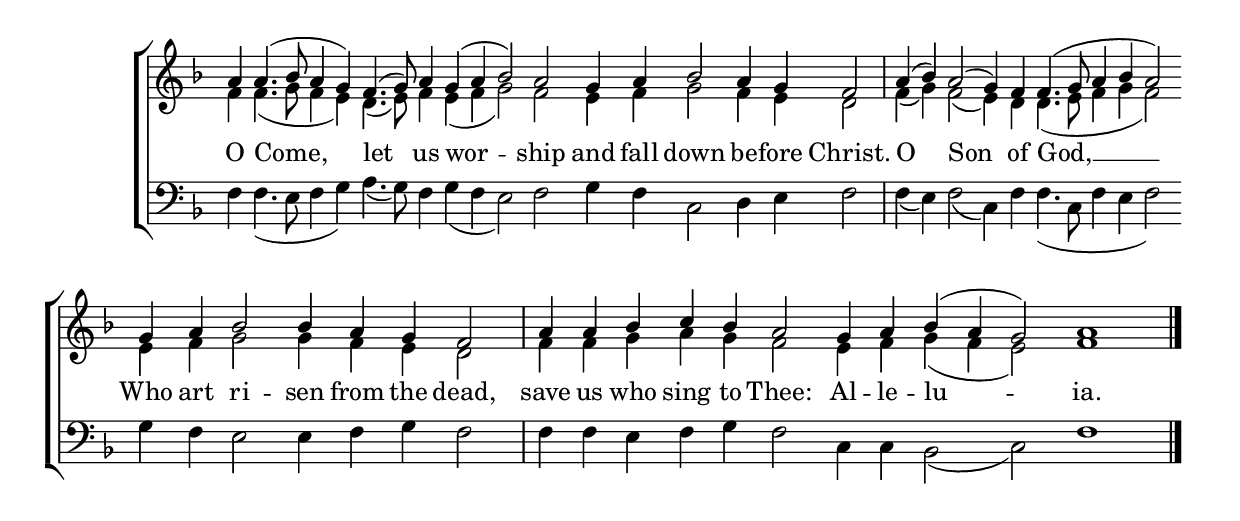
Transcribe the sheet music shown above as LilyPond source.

  \include "global_include.ly"
  
  sopranoVoice = \relative c'' {
  a4 a4.( bf8 a4 g) f4.( g8) a4 g4( a bf2) a2 \bar ""
  g4 a bf2 a4 g f2 \bar "|"
  a4( bf) a2( g4) f4 f4.( g8 a4 bf a2) \bar ""
  g4 a bf2 bf4 a4 g f2 \bar "|"
  a4 a bf c bf a2 \bar ""
  g4 a bf( a g2) a1 \bar "|."
  }
  
  altoVoice = \relative c' {
  f4 f4.( g8 f4 e) d4.( e8) f4 e4( f g2) f2 \bar ""
  e4 f g2 f4 e d2 \bar "|"
  f4( g) f2( e4) d4 d4.( e8 f4 g f2) \bar ""
  e4 f g2 g4 f4 e d2 \bar "|"
  f4 f g a g f2 \bar ""
  e4 f g( f e2) f1 \bar "|."
  }
  
  tenorVoice = \relative c' {

  }
  
  bassVoice = \relative c {
  f4 f4.( e8 f4 g) a4.( g8) f4 g4( f e2) f2 \bar ""
  g4 f c2 d4 e f2 \bar "|"
  f4( e) f2( c4) f4 f4.( c8 f4 e f2) \bar ""
  g4 f e2 e4 f4 g f2 \bar "|"
  f4 f e f g f2 \bar ""
  c4 c bf2( c2) f1 \bar "|."
  }
  
  words = \lyricmode {
  O Come, let us wor -- ship
  and fall down be -- fore Christ.
  O Son of God, __
  Who art ri -- sen from the dead,
  save us who sing to Thee:
  Al -- le -- lu -- ia.
  }
  
  \include "global_score.ly"
  